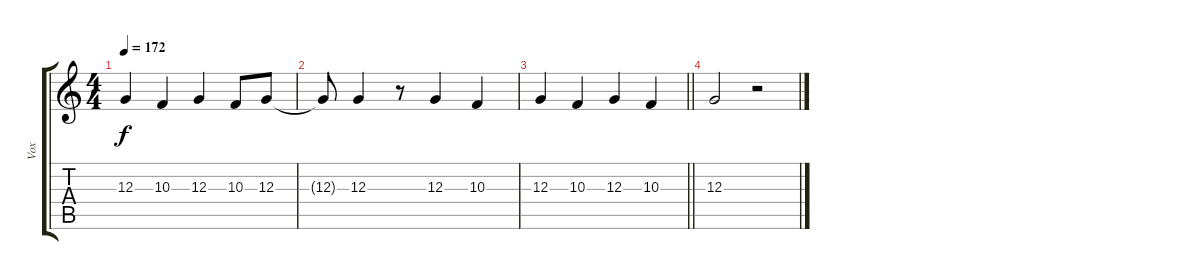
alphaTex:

\track ("Vox" "Vox") {instrument viola}
\staff {score tabs}
\tuning (E4 B3 G3 D3 A2 E2) {hide}
\ts (4 4)
\tempo 172
\clef g2
\ks c
12.3.4{dy f} 10.3.4 12.3.4 10.3.8 12.3.8 |
12.3{t}.8 12.3.4 r.8 12.3.4 10.3.4 |
\barLineRight lightlight
12.3.4 10.3.4 12.3.4 10.3.4 |
\section ("" " ")
12.3.2 r.2
